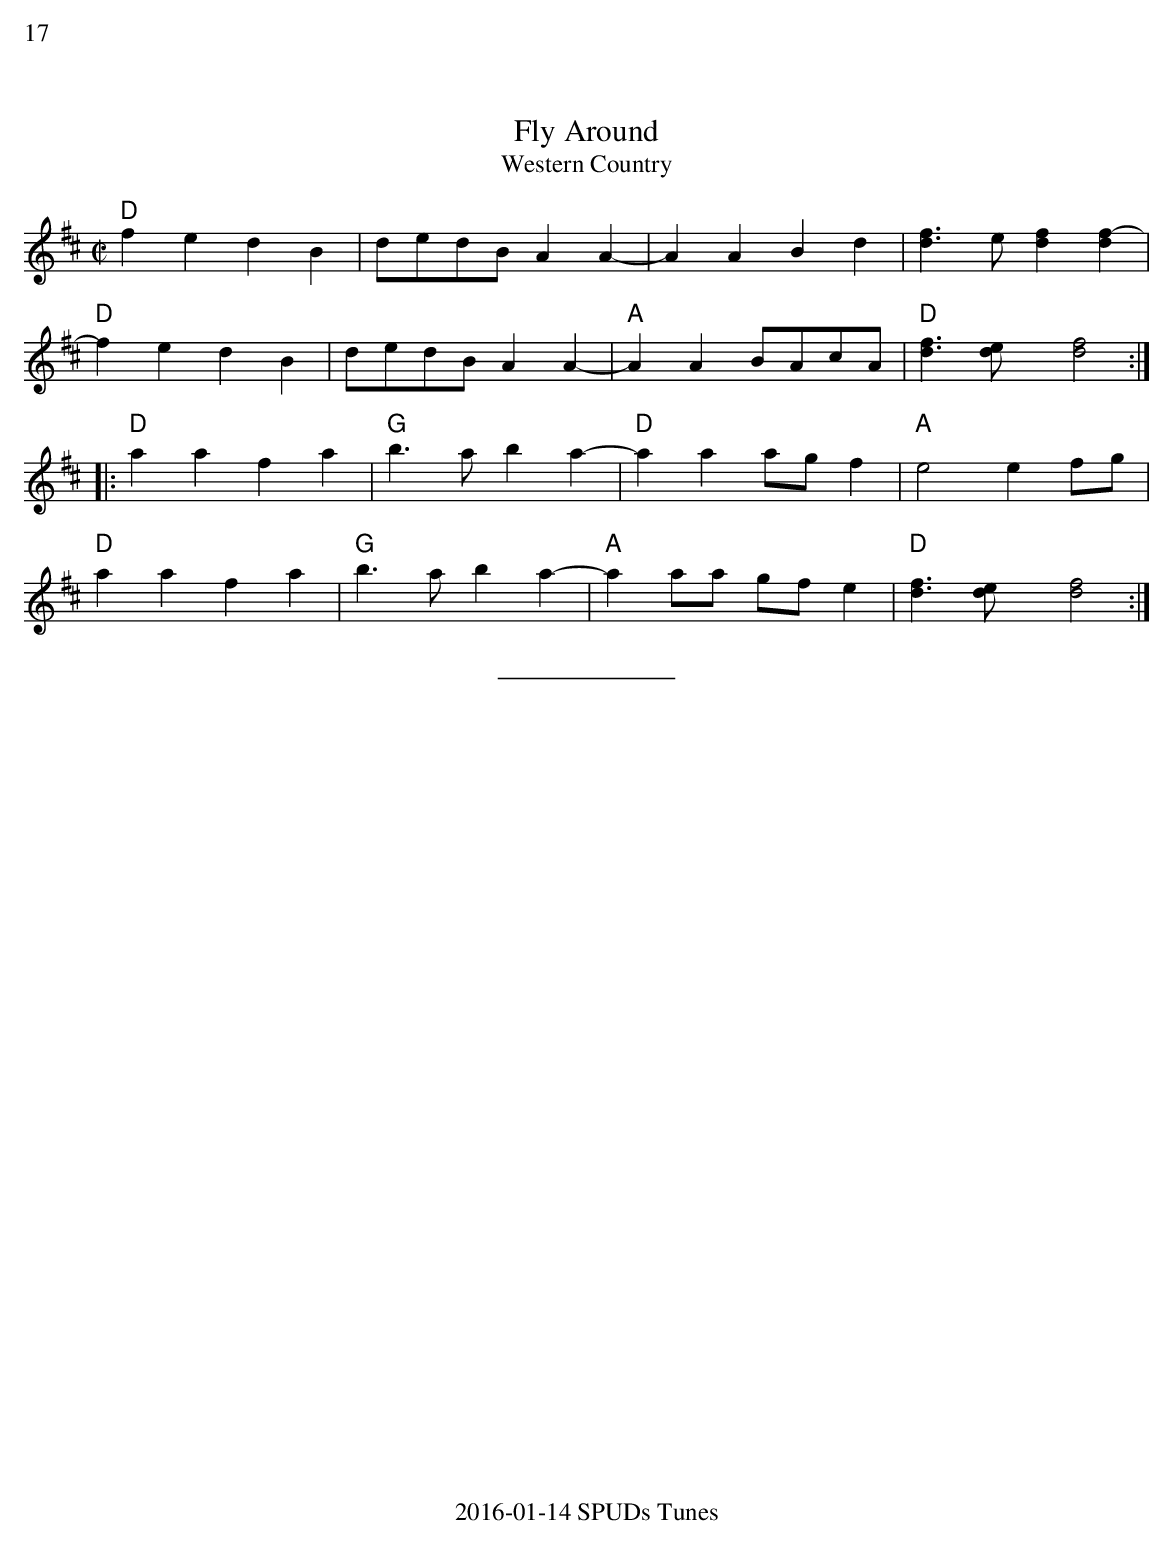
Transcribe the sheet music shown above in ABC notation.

X:1
%%text 17
T:Fly Around
T:Western Country
M:C|
K:D
"D"f2 e2d2B2|dedB A2 A2-|A2A2B2d2|[f2d2]>e2 [f2d2][f2-d2]|
"D"f2 e2 d2 B2|dedB A2 A2-|"A"A2A2BAcA|"D"[f2d2]>[e2d2] x[f4d4]:|
|:"D"a2a2f2a2|"G"b2>a2b2a2-|"D"a2a2agf2|"A"e4e2fg|
"D"a2a2f2a2|"G"b2>a2b2a2-|"A"a2aa gfe2|"D"[f2d2]>[e2d2] x[f4d4]:|
